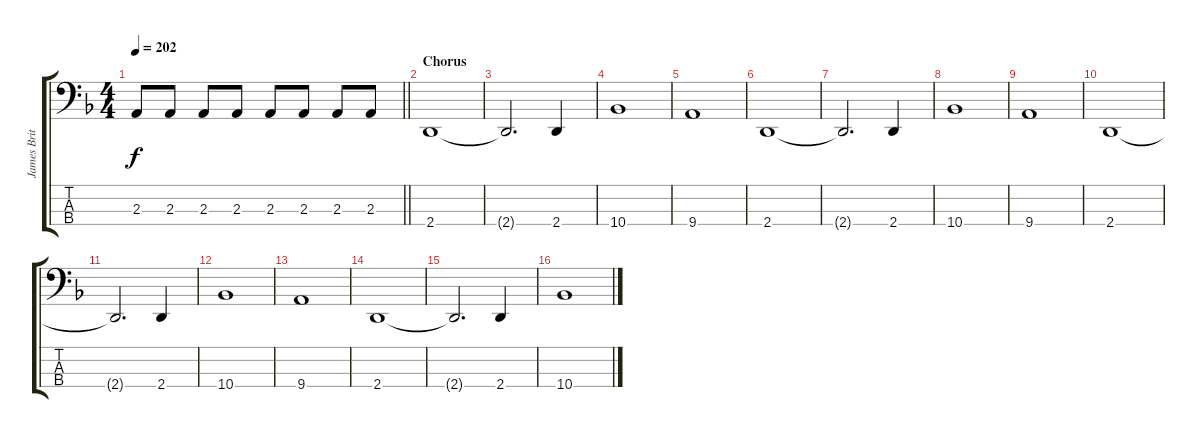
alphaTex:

\track ("James Britton" "James Brit") {instrument electricbasspick}
\staff {score tabs}
\tuning (F2 C2 G1 C1) {hide}
\ts (4 4)
\tempo 202
\clef f4
\barLineRight lightlight
\ks f
2.3.8{dy f} 2.3.8 2.3.8 2.3.8 2.3.8 2.3.8 2.3.8 2.3.8 |
\section ("" "Chorus")
2.4.1 |
2.4{t}.2{d} 2.4.4 |
10.4.1 |
9.4.1 |
2.4.1 |
2.4{t}.2{d} 2.4.4 |
10.4.1 |
9.4.1 |
2.4.1 |
2.4{t}.2{d} 2.4.4 |
10.4.1 |
9.4.1 |
2.4.1 |
2.4{t}.2{d} 2.4.4 |
10.4.1
